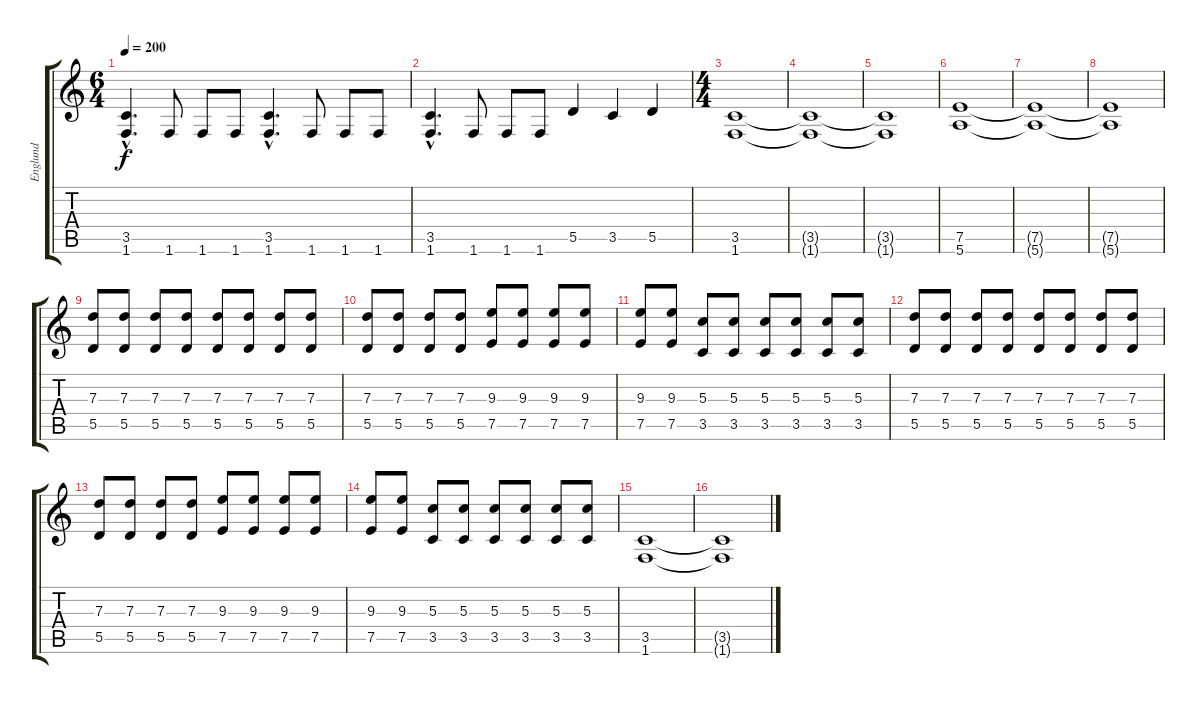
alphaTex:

\track ("Englund" "Englund") {instrument overdrivenguitar}
\staff {score tabs}
\tuning (E4 B3 G3 D3 A2 E2) {hide}
\ts (6 4)
\tempo 200
\clef g2
\ks c
(3.5{hac} 1.6{hac}).4{d dy f} 1.6.8 1.6.8 1.6.8 (3.5{hac} 1.6{hac}).4{d} 1.6.8 1.6.8 1.6.8 |
(3.5{hac} 1.6{hac}).4{d} 1.6.8 1.6.8 1.6.8 5.5.4 3.5.4 5.5.4 |
\ts (4 4)
(3.5 1.6).1 |
(3.5{t} 1.6{t}).1 |
(3.5{t} 1.6{t}).1 |
(7.5 5.6).1 |
(7.5{t} 5.6{t}).1 |
(7.5{t} 5.6{t}).1 |
(7.3 5.5).8 (7.3 5.5).8 (7.3 5.5).8 (7.3 5.5).8 (7.3 5.5).8 (7.3 5.5).8 (7.3 5.5).8 (7.3 5.5).8 |
(7.3 5.5).8 (7.3 5.5).8 (7.3 5.5).8 (7.3 5.5).8 (9.3 7.5).8 (9.3 7.5).8 (9.3 7.5).8 (9.3 7.5).8 |
(9.3 7.5).8 (9.3 7.5).8 (5.3 3.5).8 (5.3 3.5).8 (5.3 3.5).8 (5.3 3.5).8 (5.3 3.5).8 (5.3 3.5).8 |
(7.3 5.5).8 (7.3 5.5).8 (7.3 5.5).8 (7.3 5.5).8 (7.3 5.5).8 (7.3 5.5).8 (7.3 5.5).8 (7.3 5.5).8 |
(7.3 5.5).8 (7.3 5.5).8 (7.3 5.5).8 (7.3 5.5).8 (9.3 7.5).8 (9.3 7.5).8 (9.3 7.5).8 (9.3 7.5).8 |
(9.3 7.5).8 (9.3 7.5).8 (5.3 3.5).8 (5.3 3.5).8 (5.3 3.5).8 (5.3 3.5).8 (5.3 3.5).8 (5.3 3.5).8 |
(3.5 1.6).1 |
(3.5{t} 1.6{t}).1
